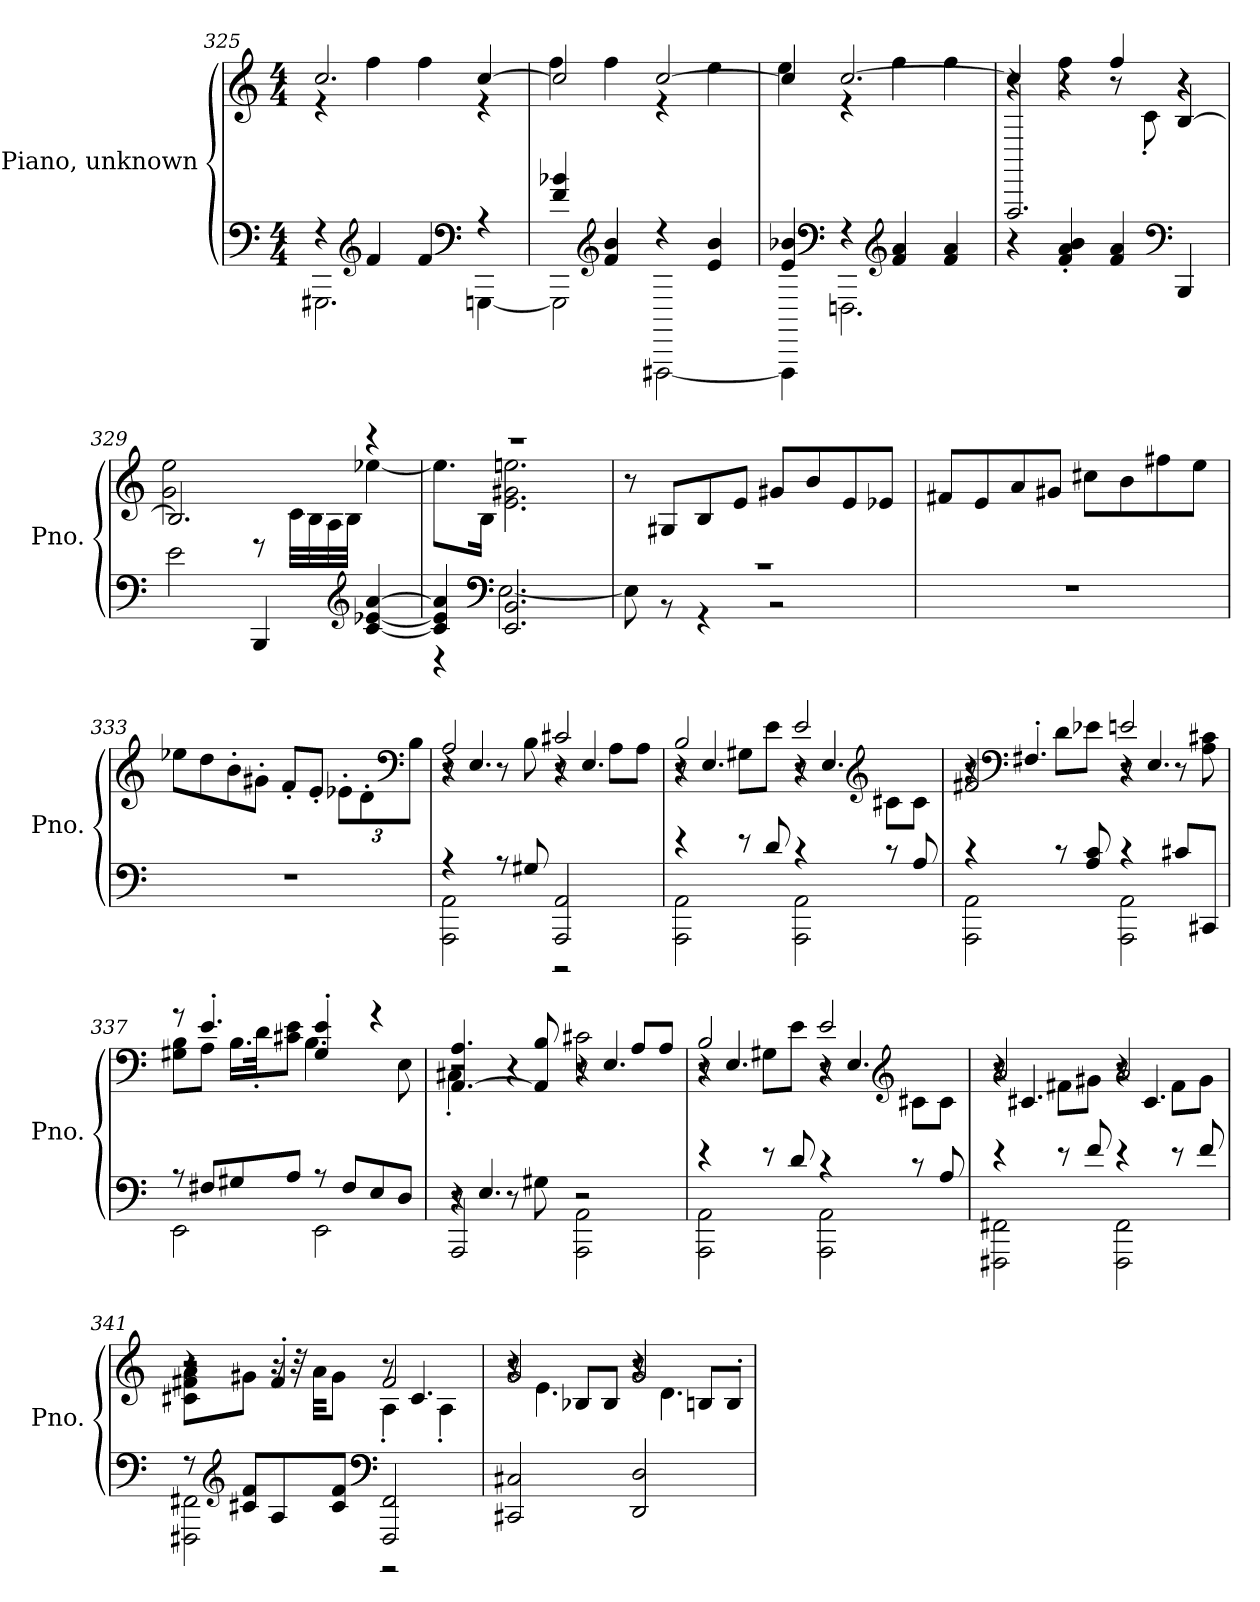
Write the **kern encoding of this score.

**kern	**kern
*part1	*part1
*staff2	*staff1
*I"Piano, unknown	*
*I'Pno.	*
*clefF4	*clefG2
*k[]	*k[]
*M4/4	*M4/4
=325	=325
*^	*^
4r	2.GGG#X\	2.cc/	4r
*clefG2	*	*	*
4f/	.	.	4ff\
4f/	.	.	4ff\
*clefF4	*	*	*
4r	[4GGGn\	[4cc/	4r
=326	=326	=326	=326
4f/ 4b-X/	2GGG\]	2cc/]	4ff\
*clefG2	*	*	*
4f/ 4b-/	.	.	4ff\
4r	[2FFF#X\	[2cc/	4r
4e/ 4b-/	.	.	4ee\
=327	=327	=327	=327
4e/ 4b-X/	4FFF#\]	4cc/]	4ee\
*clefF4	*	*	*
4r	2.FFFn\	[2.cc/	4r
*clefG2	*	*	*
4f/ 4a/	.	.	4ff\
4f/ 4a/	.	.	4ff\
*v	*v	*	*
!!LO:PB:g=z
=328	=328	=328
*	*	*^
4r	4cc/]	4r	2.FFF/
4f/' 4a/' 4b/'	4r	4ff\	.
4f/ 4a/	4ff/	8r	.
.	.	8c'\	.
*clefF4	*	*	*
4BBB/	[4B/	4r	4r
*	*	*v	*v
=329	=329	=329
2e\	2.B/]	2g\ 2ee\
4BBB/	.	8r
.	.	32c\LLL
.	.	32B\
.	.	32A\
.	.	32B\JJJ
*clefG2	*	*
[4c/ [4e-X/ [4a/	4r	[4ee-X\
=330	=330	=330
*^	*	*
4c/] 4e-/] 4a/]	4r	1r	8.ee-\L]
.	.	.	16B\Jk
*clefF4	*	*	*
2.EE/ 2.BB/	[2.E\	.	2.e\ 2.g#X\ 2.een\
*	*	*v	*v
=331	=331	=331
1r	8E\]	8r
.	8r	8G#X/L
.	4r	8B/
.	.	8e/J
.	2r	8g#X/L
.	.	8b/
.	.	8e/
.	.	8e-X/J
*v	*v	*
!!LO:LB:g=z
=332	=332
1r	8f#X/L
.	8e/
.	8a/
.	8g#X/J
.	8cc#X\L
.	8b\
.	8ff#X\
.	8ee\J
=333	=333
1r	8ee-X\L
.	8dd\
.	8b'\
.	8g#X'\J
.	8f'/L
.	8e'/J
*	*Xbrackettup
.	12e-X'\L
.	12d'\
*	*clefF4
.	12B\J
=334	=334
*^	*^
*	*	*	*^
4r	2AAA\ 2AA\	2A/	4r	8r
.	.	.	.	4.E/
8r	.	.	8r	.
8G#X/	.	.	8B\	.
2AAA/ 2AA/	2r	2c#X/	4r	8r
.	.	.	.	4.E/
.	.	.	8A\L	.
.	.	.	8A\J	.
!!LO:LB:g=z	!!	!!
=335	=335	=335	=335	=335
4r	2AAA\ 2AA\	2B/	4r	8r
.	.	.	.	4.E/
8r	.	.	8G#X\L	.
8d/	.	.	8e\J	.
4r	2AAA\ 2AA\	2e/	4r	8r
.	.	.	.	4.E/
*	*	*clefG2	*	*
8r	.	.	8c#X\L	.
8A/	.	.	8c#\J	.
=336	=336	=336	=336	=336
4r	2AAA\ 2AA\	2f#X/	4r	8r
*	*	*clefF4	*	*
.	.	.	.	4.F#X'/
8r	.	.	8d\L	.
8A/ 8c/	.	.	8e-X\J	.
4r	2AAA\ 2AA\	2en/	4r	8r
.	.	.	.	4.E/
8c#X/L	.	.	8r	.
8CC#X/J	.	.	8A\ 8c#X\	.
*	*	*	*v	*v
=337	=337	=337	=337
8r	2EE\	8r	8G#X\ 8B\L
8F#X/L	.	4.e'/	8A\J
8G#X/	.	.	16.B\LL
.	.	.	32d'\JK
8A/J	.	.	8c#X\ 8e\J
8r	2EE\	4G#/' 4e/'	4.B\
8F#/L	.	.	.
8E/	.	4r	.
8D/J	.	.	8E\
!!LO:LB:g=z
=338	=338	=338	=338
*	*^	*	*^
8r	4r	2AAA/	[4.AA/ 4.A/	4C#X'\	2r
4.E/	.	.	.	.	.
.	8r	.	.	4r	.
.	8G#X\	.	8AA/] 8B/	.	.
2r	2AAA\ 2AA\	2r	4r	2c#X\	8r
.	.	.	.	.	4.E/
.	.	.	8A/L	.	.
.	.	.	8A/J	.	.
*	*v	*v	*	*	*
=339	=339	=339	=339	=339
4r	2AAA\ 2AA\	2B/	4r	8r
.	.	.	.	4.E/
8r	.	.	8G#X\L	.
8d/	.	.	8e\J	.
4r	2AAA\ 2AA\	2e/	4r	8r
.	.	.	.	4.E/
*	*	*clefG2	*	*
8r	.	.	8c#X\L	.
8A/	.	.	8c#\J	.
=340	=340	=340	=340	=340
4r	2FFF#X\ 2FF#X\	2a/	4r	8r
.	.	.	.	4.c#X/
8r	.	.	8f#X\L	.
8f/	.	.	8g#X\J	.
4r	2FFF#\ 2FF#\	2a/	4r	8r
.	.	.	.	4.c#/
8r	.	.	8f#\L	.
8f/	.	.	8g#\J	.
!!LO:LB:g=z	!!	!!
=341	=341	=341	=341	=341
8r	2FFF#X\ 2FF#X\	4r	8c#X\ 8f#X\ 8a\L	2r
*clefG2	*	*	*	*
8c#X/ 8f/L	.	.	8g#X\J	.
8A/	.	4f#'/	16r	.
.	.	.	32r	.
.	.	.	32a\KKL	.
8c#/ 8f/J	.	.	8g#\J	.
*clefF4	*	*	*	*
2FFF#/ 2FF#/	2r	2f#/	4A'\	8r
.	.	.	.	4.c#/
.	.	.	4A'\	.
*v	*v	*	*	*
=342	=342	=342	=342
2CC#X/ 2C#X/	2g/	8r	4r
.	.	4.e\	.
.	.	.	8B-X/L
.	.	.	8B-/J
2DD/ 2D/	2g/	8r	4r
.	.	4.d\	.
.	.	.	8Bn/L
.	.	.	8B'/J
*	*v	*v	*v
=	=
*-	*-
